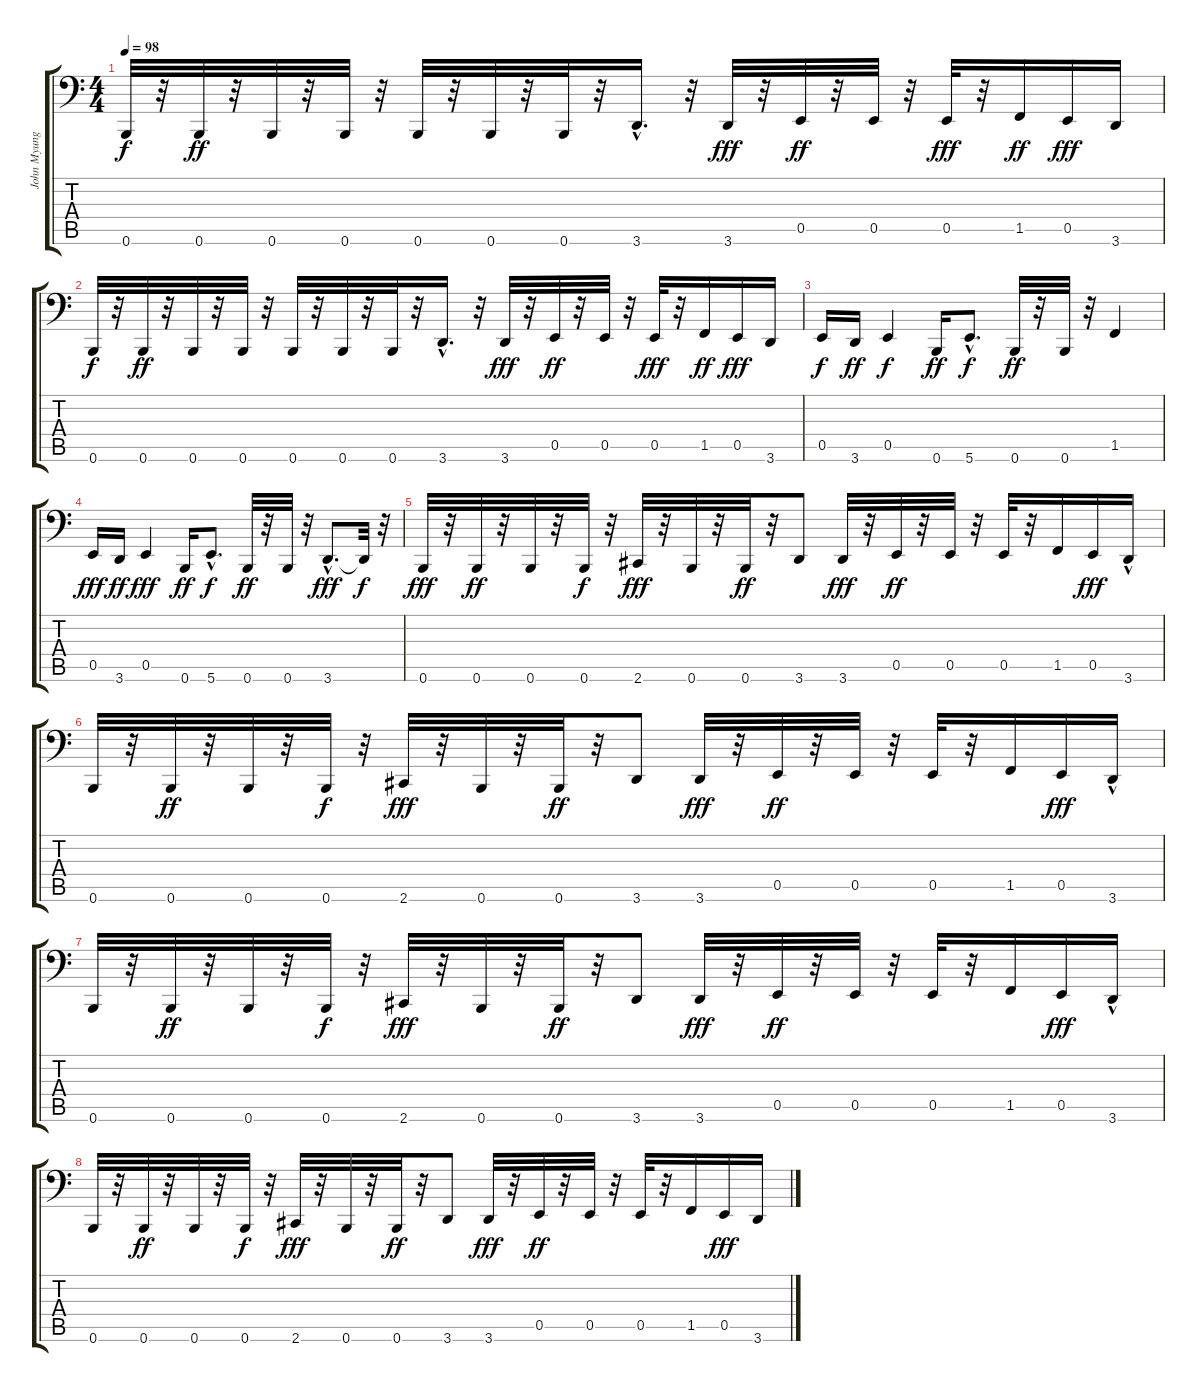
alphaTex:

\track ("John Myung" "John Myung") {instrument electricbassfinger}
\staff {score tabs}
\tuning (C3 G2 D2 A1 E1 B0) {hide}
\ts (4 4)
\tempo 98
\clef f4
\ks c
0.6.32{dy f} r.32 0.6.32{dy ff} r.32 0.6.32 r.32 0.6.32 r.32 0.6.32 r.32 0.6.32 r.32 0.6.32 r.32 3.6{hac}.16{d} r.32 3.6.32{dy fff} r.32 0.5.32{dy ff} r.32 0.5.32 r.32 0.5.32{dy fff} r.32 1.5.16{dy ff} 0.5.16{dy fff} 3.6.16 |
0.6.32{dy f} r.32 0.6.32{dy ff} r.32 0.6.32 r.32 0.6.32 r.32 0.6.32 r.32 0.6.32 r.32 0.6.32 r.32 3.6{hac}.16{d} r.32 3.6.32{dy fff} r.32 0.5.32{dy ff} r.32 0.5.32 r.32 0.5.32{dy fff} r.32 1.5.16{dy ff} 0.5.16{dy fff} 3.6.16 |
0.5.16{dy f} 3.6.16{dy ff} 0.5.4{dy f} 0.6.16{dy ff} 5.6{hac}.8{d dy f} 0.6.32{dy ff} r.32 0.6.32 r.32 1.5.4 |
0.5.16{dy fff} 3.6.16{dy ff} 0.5.4{dy fff} 0.6.16{dy ff} 5.6{hac}.8{d dy f} 0.6.32{dy ff} r.32 0.6.32 r.32 3.6{hac}.8{d dy fff} 3.6{t}.32{dy f} r.32 |
0.6.32{dy fff} r.32 0.6.32{dy ff} r.32 0.6.32 r.32 0.6.32{dy f} r.32 2.6.32{dy fff} r.32 0.6.32 r.32 0.6.32{dy ff} r.32 3.6.8 3.6.32{dy fff} r.32 0.5.32{dy ff} r.32 0.5.32 r.32 0.5.32 r.32 1.5.16 0.5.16{dy fff} 3.6{hac}.16 |
0.6.32 r.32 0.6.32{dy ff} r.32 0.6.32 r.32 0.6.32{dy f} r.32 2.6.32{dy fff} r.32 0.6.32 r.32 0.6.32{dy ff} r.32 3.6.8 3.6.32{dy fff} r.32 0.5.32{dy ff} r.32 0.5.32 r.32 0.5.32 r.32 1.5.16 0.5.16{dy fff} 3.6{hac}.16 |
0.6.32 r.32 0.6.32{dy ff} r.32 0.6.32 r.32 0.6.32{dy f} r.32 2.6.32{dy fff} r.32 0.6.32 r.32 0.6.32{dy ff} r.32 3.6.8 3.6.32{dy fff} r.32 0.5.32{dy ff} r.32 0.5.32 r.32 0.5.32 r.32 1.5.16 0.5.16{dy fff} 3.6{hac}.16 |
0.6.32 r.32 0.6.32{dy ff} r.32 0.6.32 r.32 0.6.32{dy f} r.32 2.6.32{dy fff} r.32 0.6.32 r.32 0.6.32{dy ff} r.32 3.6.8 3.6.32{dy fff} r.32 0.5.32{dy ff} r.32 0.5.32 r.32 0.5.32 r.32 1.5.16 0.5.16{dy fff} 3.6.16
